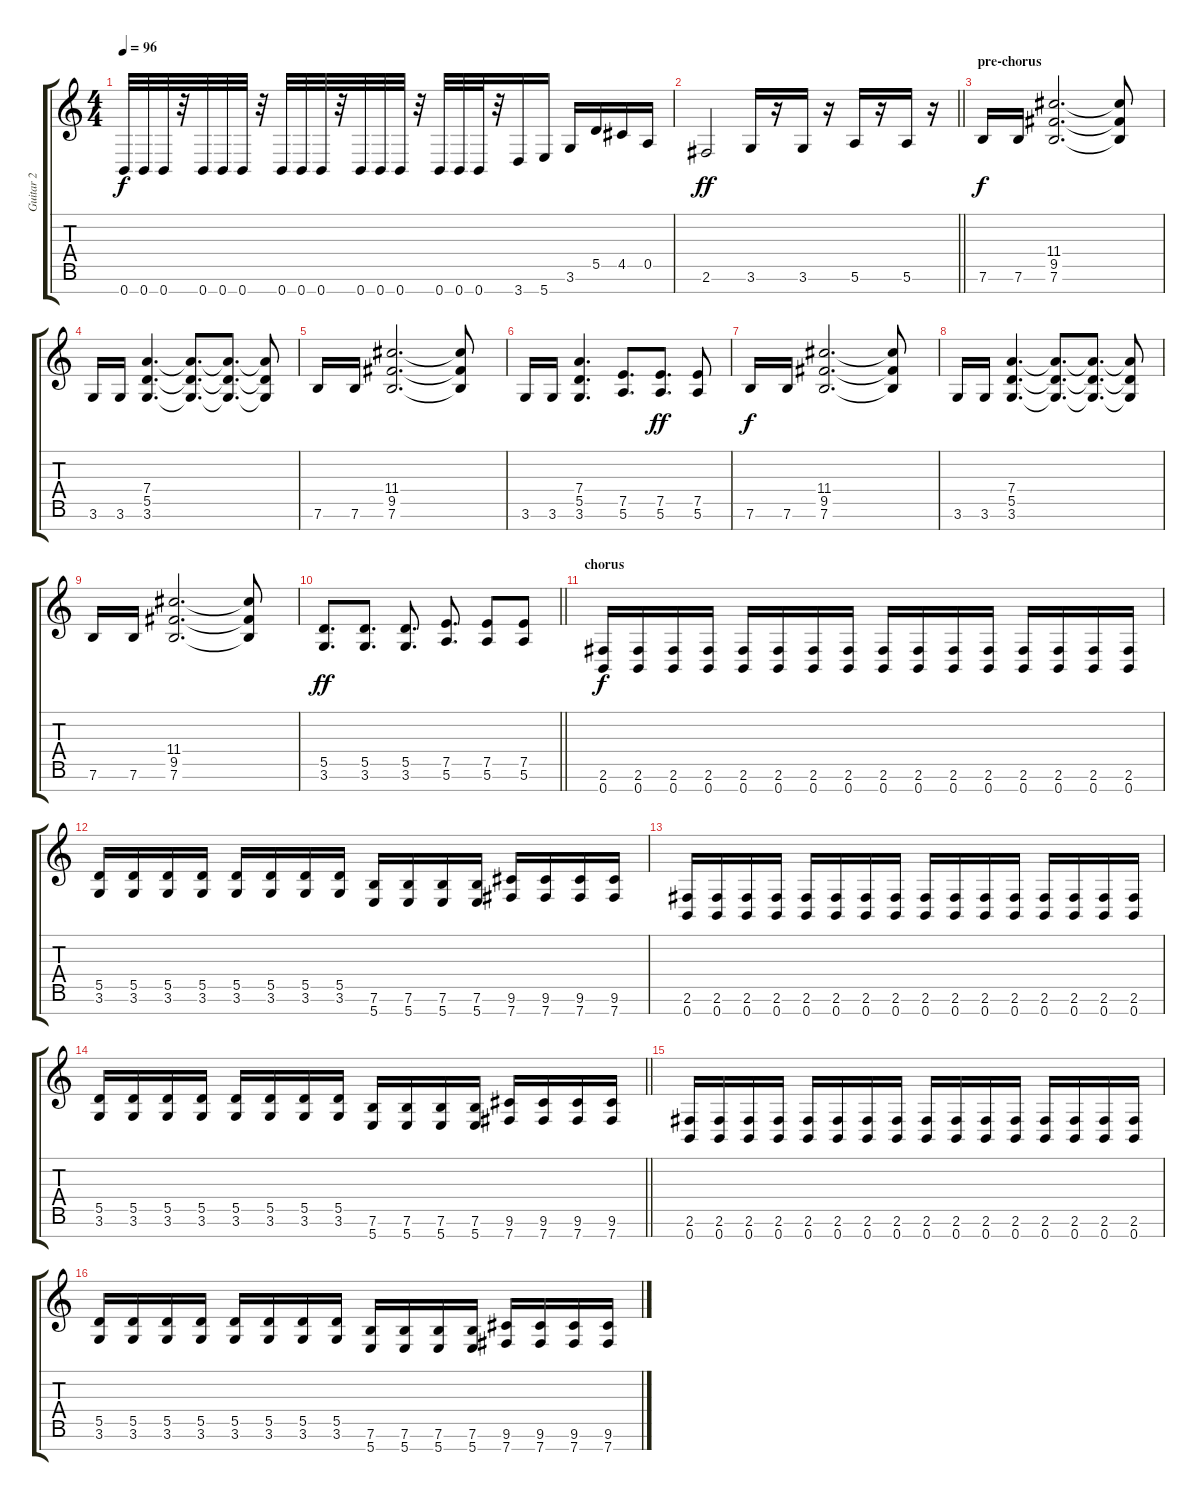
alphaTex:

\track ("Guitar 2" "Guitar 2") {instrument overdrivenguitar}
\staff {score tabs}
\tuning (E4 B3 G3 D3 A2 E2 B1) {hide}
\ts (4 4)
\tempo 96
\clef g2
\ks c
0.7.32{dy f} 0.7.32 0.7.32 r.32 0.7.32 0.7.32 0.7.32 r.32 0.7.32 0.7.32 0.7.32 r.32 0.7.32 0.7.32 0.7.32 r.32 0.7.32 0.7.32 0.7.32 r.32 3.7.16 5.7.16 3.6.16 5.5.16 4.5.16 0.5.16 |
\barLineRight lightlight
2.6.2{dy ff} 3.6.16 r.16 3.6.16 r.16 5.6.16 r.16 5.6.16 r.16 |
\section ("" "pre-chorus")
7.6.16{dy f} 7.6.16 (11.4 9.5 7.6).2{d} (11.4{t} 9.5{t} 7.6{t}).8 |
3.6.16 3.6.16 (7.4 5.5 3.6).4{d} (7.4{t} 5.5{t} 3.6{t}).8{d} (7.4{t} 5.5{t} 3.6{t}).8{d} (7.4{t} 5.5{t} 3.6{t}).8 |
7.6.16 7.6.16 (11.4 9.5 7.6).2{d} (11.4{t} 9.5{t} 7.6{t}).8 |
3.6.16 3.6.16 (7.4 5.5 3.6).4{d} (7.5 5.6).8{d} (7.5 5.6).8{d dy ff} (7.5 5.6).8 |
7.6.16{dy f} 7.6.16 (11.4 9.5 7.6).2{d} (11.4{t} 9.5{t} 7.6{t}).8 |
3.6.16 3.6.16 (7.4 5.5 3.6).4{d} (7.4{t} 5.5{t} 3.6{t}).8{d} (7.4{t} 5.5{t} 3.6{t}).8{d} (7.4{t} 5.5{t} 3.6{t}).8 |
7.6.16 7.6.16 (11.4 9.5 7.6).2{d} (11.4{t} 9.5{t} 7.6{t}).8 |
\barLineRight lightlight
(5.5 3.6).8{d dy ff} (5.5 3.6).8{d} (5.5 3.6).8{d} (7.5 5.6).8{d} (7.5 5.6).8 (7.5 5.6).8 |
\section ("" "chorus")
(2.6 0.7).16{dy f} (2.6 0.7).16 (2.6 0.7).16 (2.6 0.7).16 (2.6 0.7).16 (2.6 0.7).16 (2.6 0.7).16 (2.6 0.7).16 (2.6 0.7).16 (2.6 0.7).16 (2.6 0.7).16 (2.6 0.7).16 (2.6 0.7).16 (2.6 0.7).16 (2.6 0.7).16 (2.6 0.7).16 |
(5.5 3.6).16 (5.5 3.6).16 (5.5 3.6).16 (5.5 3.6).16 (5.5 3.6).16 (5.5 3.6).16 (5.5 3.6).16 (5.5 3.6).16 (7.6 5.7).16 (7.6 5.7).16 (7.6 5.7).16 (7.6 5.7).16 (9.6 7.7).16 (9.6 7.7).16 (9.6 7.7).16 (9.6 7.7).16 |
(2.6 0.7).16 (2.6 0.7).16 (2.6 0.7).16 (2.6 0.7).16 (2.6 0.7).16 (2.6 0.7).16 (2.6 0.7).16 (2.6 0.7).16 (2.6 0.7).16 (2.6 0.7).16 (2.6 0.7).16 (2.6 0.7).16 (2.6 0.7).16 (2.6 0.7).16 (2.6 0.7).16 (2.6 0.7).16 |
\barLineRight lightlight
(5.5 3.6).16 (5.5 3.6).16 (5.5 3.6).16 (5.5 3.6).16 (5.5 3.6).16 (5.5 3.6).16 (5.5 3.6).16 (5.5 3.6).16 (7.6 5.7).16 (7.6 5.7).16 (7.6 5.7).16 (7.6 5.7).16 (9.6 7.7).16 (9.6 7.7).16 (9.6 7.7).16 (9.6 7.7).16 |
(2.6 0.7).16 (2.6 0.7).16 (2.6 0.7).16 (2.6 0.7).16 (2.6 0.7).16 (2.6 0.7).16 (2.6 0.7).16 (2.6 0.7).16 (2.6 0.7).16 (2.6 0.7).16 (2.6 0.7).16 (2.6 0.7).16 (2.6 0.7).16 (2.6 0.7).16 (2.6 0.7).16 (2.6 0.7).16 |
(5.5 3.6).16 (5.5 3.6).16 (5.5 3.6).16 (5.5 3.6).16 (5.5 3.6).16 (5.5 3.6).16 (5.5 3.6).16 (5.5 3.6).16 (7.6 5.7).16 (7.6 5.7).16 (7.6 5.7).16 (7.6 5.7).16 (9.6 7.7).16 (9.6 7.7).16 (9.6 7.7).16 (9.6 7.7).16
